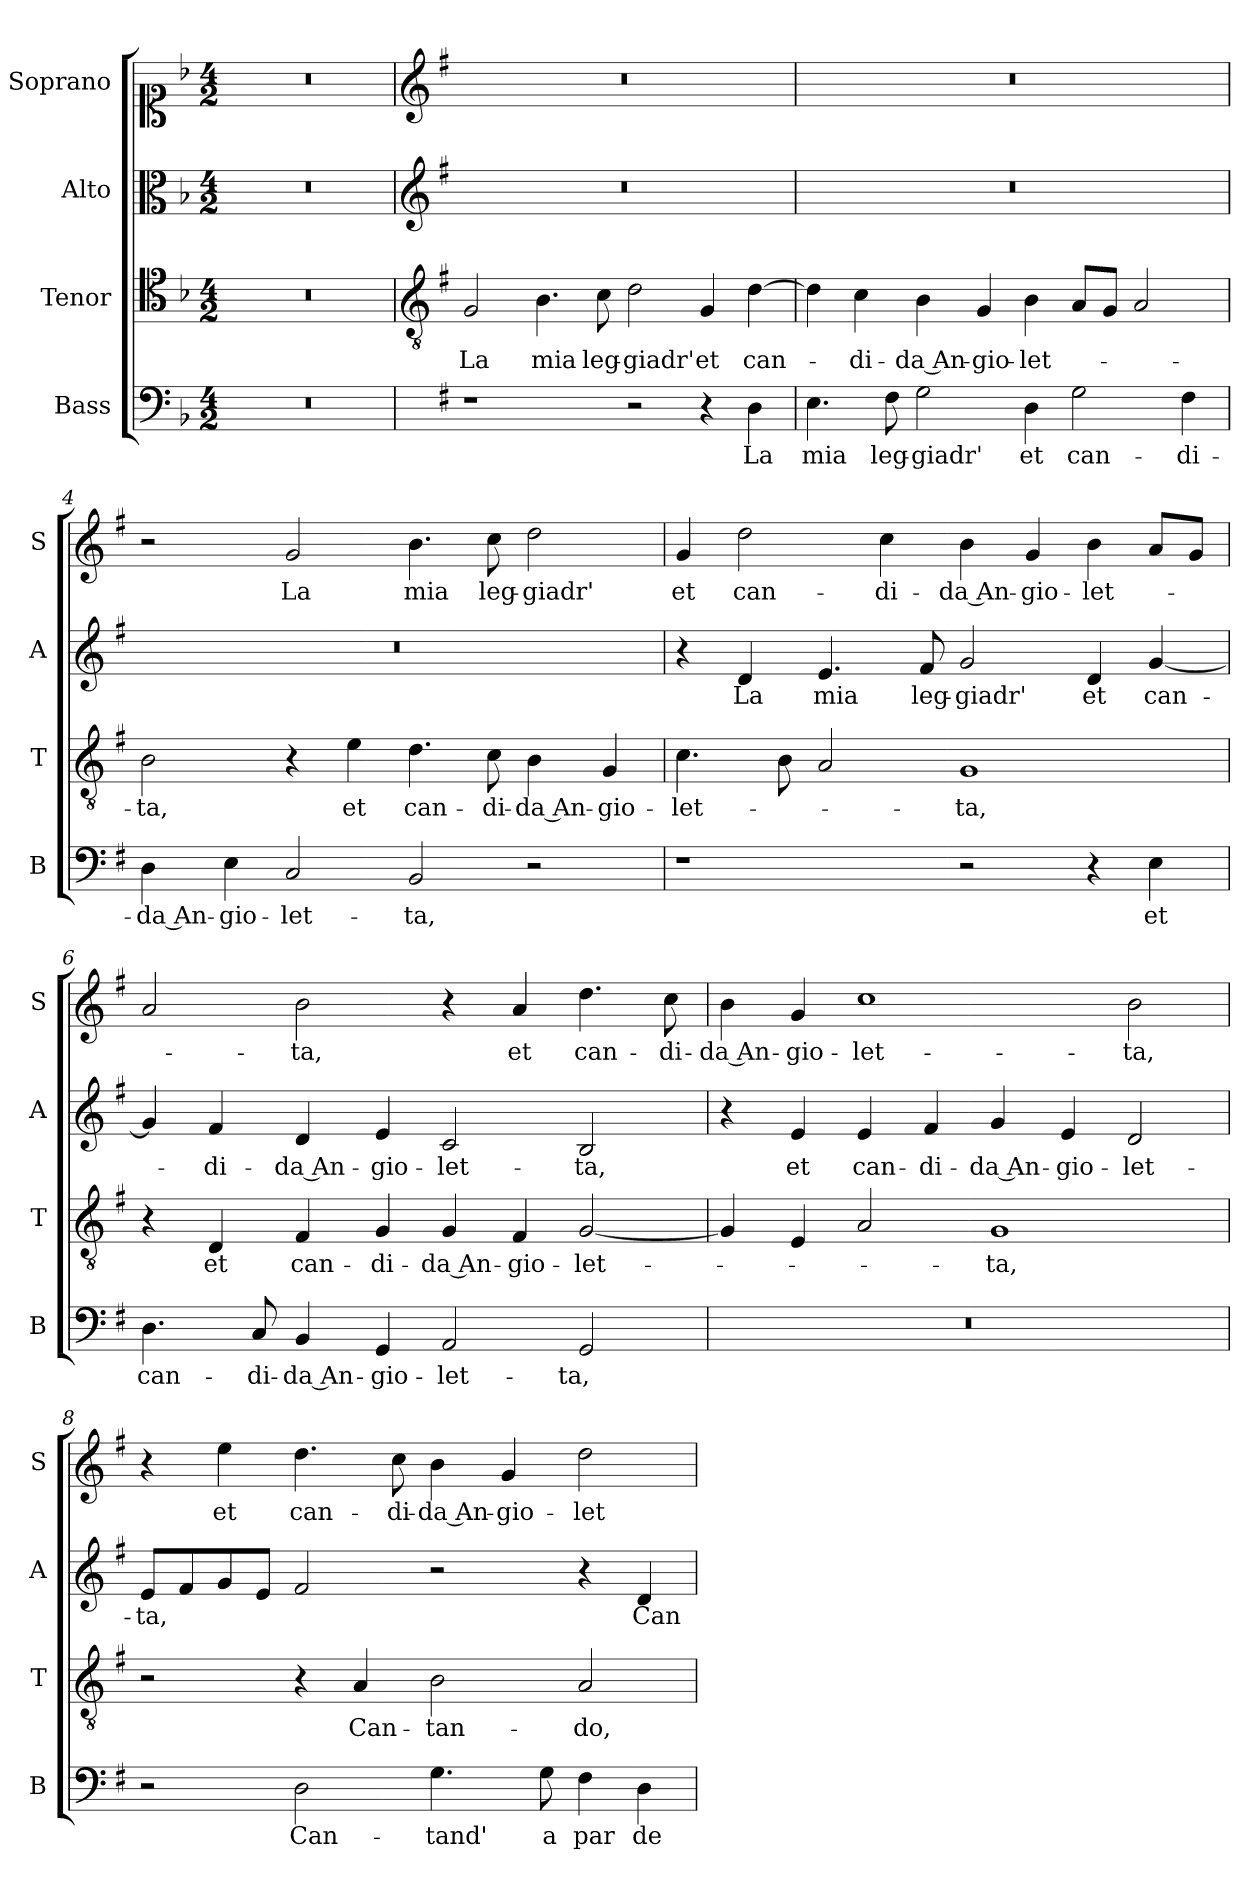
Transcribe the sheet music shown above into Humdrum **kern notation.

**kern	**text	**kern	**text	**kern	**text	**kern	**text
*part4	*part4	*part3	*part3	*part2	*part2	*part1	*part1
*staff4	*staff4	*staff3	*staff3	*staff2	*staff2	*staff1	*staff1
*I"Bass	*	*I"Tenor	*	*I"Alto	*	*I"Soprano	*
*I'B	*	*I'T	*	*I'A	*	*I'S	*
*clefF4	*	*clefC4	*	*clefC3	*	*clefC1	*
*k[b-]	*	*k[b-]	*	*k[b-]	*	*k[b-]	*
*F:	*	*F:	*	*F:	*	*F:	*
*M4/2	*	*M4/2	*	*M4/2	*	*M4/2	*
=1	=1	=1	=1	=1	=1	=1	=1
0r	.	0r	.	0r	.	0r	.
=2	=2	=2	=2	=2	=2	=2	=2
*	*	*clefGv2	*	*clefG2	*	*clefG2	*
*k[f#]	*	*k[f#]	*	*k[f#]	*	*k[f#]	*
*G:	*	*G:	*	*G:	*	*G:	*
!	!	!	!LO:LY:b	!	!	!	!
1r	.	2G/	La	0r	.	0r	.
!	!	!	!LO:LY:b	!	!	!	!
.	.	4.B\	mia	.	.	.	.
!	!	!	!LO:LY:b	!	!	!	!
.	.	8c\	leg-	.	.	.	.
!	!	!	!LO:LY:b	!	!	!	!
2r	.	2d\	-giadr'	.	.	.	.
!	!	!	!LO:LY:b	!	!	!	!
4r	.	4G/	et	.	.	.	.
!	!LO:LY:b	!	!LO:LY:b	!	!	!	!
4D\	La	[4d\	can-	.	.	.	.
=3	=3	=3	=3	=3	=3	=3	=3
!	!LO:LY:b	!	!	!	!	!	!
4.E\	mia	4d\]	.	0r	.	0r	.
!	!	!	!LO:LY:b	!	!	!	!
.	.	4c\	-di-	.	.	.	.
!	!LO:LY:b	!	!	!	!	!	!
8F#\	leg-	.	.	.	.	.	.
!	!LO:LY:b	!	!LO:LY:b	!	!	!	!
2G\	-giadr'	4B\	-da An-	.	.	.	.
!	!	!	!LO:LY:b	!	!	!	!
.	.	4G/	-gio-	.	.	.	.
!	!LO:LY:b	!	!LO:LY:b	!	!	!	!
4D\	et	4B\	-let-	.	.	.	.
!	!LO:LY:b	!	!	!	!	!	!
2G\	can-	8A/L	.	.	.	.	.
.	.	8G/J	.	.	.	.	.
.	.	2A/	.	.	.	.	.
!	!LO:LY:b	!	!	!	!	!	!
4F#\	-di-	.	.	.	.	.	.
!!LO:LB:g=z
=4	=4	=4	=4	=4	=4	=4	=4
!	!LO:LY:b	!	!LO:LY:b	!	!	!	!
4D\	-da An-	2B\	-ta,	0r	.	2r	.
!	!LO:LY:b	!	!	!	!	!	!
4E\	-gio-	.	.	.	.	.	.
!	!LO:LY:b	!	!	!	!	!	!LO:LY:b
2C/	-let-	4r	.	.	.	2g/	La
!	!	!	!LO:LY:b	!	!	!	!
.	.	4e\	et	.	.	.	.
!	!LO:LY:b	!	!LO:LY:b	!	!	!	!LO:LY:b
2BB/	-ta,	4.d\	can-	.	.	4.b\	mia
!	!	!	!LO:LY:b	!	!	!	!LO:LY:b
.	.	8c\	-di-	.	.	8cc\	leg-
!	!	!	!LO:LY:b	!	!	!	!LO:LY:b
2r	.	4B\	-da An-	.	.	2dd\	-giadr'
!	!	!	!LO:LY:b	!	!	!	!
.	.	4G/	-gio-	.	.	.	.
=5	=5	=5	=5	=5	=5	=5	=5
!	!	!	!LO:LY:b	!	!	!	!LO:LY:b
1r	.	4.c\	-let-	4r	.	4g/	et
!	!	!	!	!	!LO:LY:b	!	!LO:LY:b
.	.	.	.	4d/	La	2dd\	can-
.	.	8B\	.	.	.	.	.
!	!	!	!	!	!LO:LY:b	!	!
.	.	2A/	.	4.e/	mia	.	.
!	!	!	!	!	!	!	!LO:LY:b
.	.	.	.	.	.	4cc\	-di-
!	!	!	!	!	!LO:LY:b	!	!
.	.	.	.	8f#/	leg-	.	.
!	!	!	!LO:LY:b	!	!LO:LY:b	!	!LO:LY:b
2r	.	1G	-ta,	2g/	-giadr'	4b\	-da An-
!	!	!	!	!	!	!	!LO:LY:b
.	.	.	.	.	.	4g/	-gio-
!	!	!	!	!	!LO:LY:b	!	!LO:LY:b
4r	.	.	.	4d/	et	4b\	-let-
!	!LO:LY:b	!	!	!	!LO:LY:b	!	!
4E\	et	.	.	[4g/	can-	8a/L	.
.	.	.	.	.	.	8g/J	.
=6	=6	=6	=6	=6	=6	=6	=6
!	!LO:LY:b	!	!	!	!	!	!
4.D\	can-	4r	.	4g/]	.	2a/	.
!	!	!	!LO:LY:b	!	!LO:LY:b	!	!
.	.	4D/	et	4f#/	-di-	.	.
!	!LO:LY:b	!	!	!	!	!	!
8C/	-di-	.	.	.	.	.	.
!	!LO:LY:b	!	!LO:LY:b	!	!LO:LY:b	!	!LO:LY:b
4BB/	-da An-	4F#/	can-	4d/	-da An-	2b\	-ta,
!	!LO:LY:b	!	!LO:LY:b	!	!LO:LY:b	!	!
4GG/	-gio-	4G/	-di-	4e/	-gio-	.	.
!	!LO:LY:b	!	!LO:LY:b	!	!LO:LY:b	!	!
2AA/	-let-	4G/	-da An-	2c/	-let-	4r	.
!	!	!	!LO:LY:b	!	!	!	!LO:LY:b
.	.	4F#/	-gio-	.	.	4a/	et
!	!LO:LY:b	!	!LO:LY:b	!	!LO:LY:b	!	!LO:LY:b
2GG/	-ta,	[2G/	-let-	2B/	-ta,	4.dd\	can-
!	!	!	!	!	!	!	!LO:LY:b
.	.	.	.	.	.	8cc\	-di-
!!LO:LB:g=z
=7	=7	=7	=7	=7	=7	=7	=7
!	!	!	!	!	!	!	!LO:LY:b
0r	.	4G/]	.	4r	.	4b\	-da An-
!	!	!	!	!	!LO:LY:b	!	!LO:LY:b
.	.	4E/	.	4e/	et	4g/	-gio-
!	!	!	!	!	!LO:LY:b	!	!LO:LY:b
.	.	2A/	.	4e/	can-	1cc	-let-
!	!	!	!	!	!LO:LY:b	!	!
.	.	.	.	4f#/	-di-	.	.
!	!	!	!LO:LY:b	!	!LO:LY:b	!	!
.	.	1G	-ta,	4g/	-da An-	.	.
!	!	!	!	!	!LO:LY:b	!	!
.	.	.	.	4e/	-gio-	.	.
!	!	!	!	!	!LO:LY:b	!	!LO:LY:b
.	.	.	.	2d/	-let-	2b\	-ta,
=8	=8	=8	=8	=8	=8	=8	=8
!	!	!	!	!	!LO:LY:b	!	!
2r	.	2r	.	8e/L	-ta,	4r	.
.	.	.	.	8f#/	.	.	.
!	!	!	!	!	!	!	!LO:LY:b
.	.	.	.	8g/	.	4ee\	et
.	.	.	.	8e/J	.	.	.
!	!LO:LY:b	!	!	!	!	!	!LO:LY:b
2D\	Can-	4r	.	2f#/	.	4.dd\	can-
!	!	!	!LO:LY:b	!	!	!	!
.	.	4A/	Can-	.	.	.	.
!	!	!	!	!	!	!	!LO:LY:b
.	.	.	.	.	.	8cc\	-di-
!	!LO:LY:b	!	!LO:LY:b	!	!	!	!LO:LY:b
4.G\	-tand'	2B\	-tan-	2r	.	4b\	-da An-
!	!	!	!	!	!	!	!LO:LY:b
.	.	.	.	.	.	4g/	-gio-
!	!LO:LY:b	!	!	!	!	!	!
8G\	a	.	.	.	.	.	.
!	!LO:LY:b	!	!LO:LY:b	!	!	!	!LO:LY:b
4F#\	par	2A/	-do,	4r	.	2dd\	-let-
!	!LO:LY:b	!	!	!	!LO:LY:b	!	!
4D\	de	.	.	4d/	Can-	.	.
=	=	=	=	=	=	=	=
*-	*-	*-	*-	*-	*-	*-	*-
